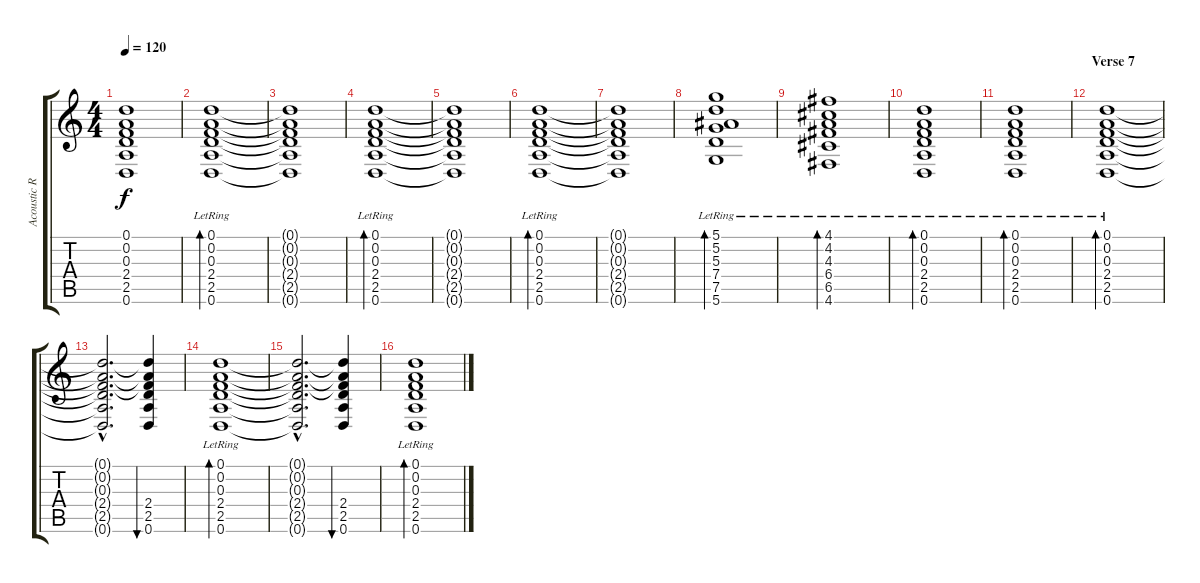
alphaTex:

\track ("Acoustic Rhytm" "Acoustic R") {instrument acousticguitarsteel}
\staff {score tabs}
\tuning (D4 A3 F3 C3 G2 D2) {hide}
\ts (4 4)
\tempo 120
\clef g2
\ks c
(0.1{t} 0.2{t} 0.3{t} 2.4{t} 2.5{t} 0.6{t}).1{dy f} |
(0.1{lr} 0.2{lr} 0.3{lr} 2.4{lr} 2.5{lr} 0.6{lr}).1{bd 480} |
(0.1{t} 0.2{t} 0.3{t} 2.4{t} 2.5{t} 0.6{t}).1 |
(0.1{lr} 0.2{lr} 0.3{lr} 2.4{lr} 2.5{lr} 0.6{lr}).1{bd 480} |
(0.1{t} 0.2{t} 0.3{t} 2.4{t} 2.5{t} 0.6{t}).1 |
(0.1{lr} 0.2{lr} 0.3{lr} 2.4{lr} 2.5{lr} 0.6{lr}).1{bd 480} |
(0.1{t} 0.2{t} 0.3{t} 2.4{t} 2.5{t} 0.6{t}).1 |
(5.1{lr} 5.2{lr} 5.3{lr} 7.4{lr} 7.5{lr} 5.6{lr}).1{bd 480} |
(4.1{lr} 4.2{lr} 4.3{lr} 6.4{lr} 6.5{lr} 4.6{lr}).1{bd 480} |
(0.1{lr} 0.2{lr} 0.3{lr} 2.4{lr} 2.5{lr} 0.6{lr}).1{bd 480} |
(0.1{lr} 0.2{lr} 0.3{lr} 2.4{lr} 2.5{lr} 0.6{lr}).1{bd 480} |
\section ("" "Verse 7")
(0.1{lr} 0.2{lr} 0.3{lr} 2.4{lr} 2.5{lr} 0.6{lr}).1{bd 480} |
(0.1{hac t} 0.2{hac t} 0.3{hac t} 2.4{hac t} 2.5{hac t} 0.6{hac t}).2{d} (0.1{t} 0.2{t} 0.3{t} 2.4 2.5 0.6).4{bu 480} |
(0.1{lr} 0.2{lr} 0.3{lr} 2.4{lr} 2.5{lr} 0.6{lr}).1{bd 480} |
(0.1{hac t} 0.2{hac t} 0.3{hac t} 2.4{hac t} 2.5{hac t} 0.6{hac t}).2{d} (0.1{t} 0.2{t} 0.3{t} 2.4 2.5 0.6).4{bu 480} |
(0.1{lr} 0.2{lr} 0.3{lr} 2.4{lr} 2.5{lr} 0.6{lr}).1{bd 480}
